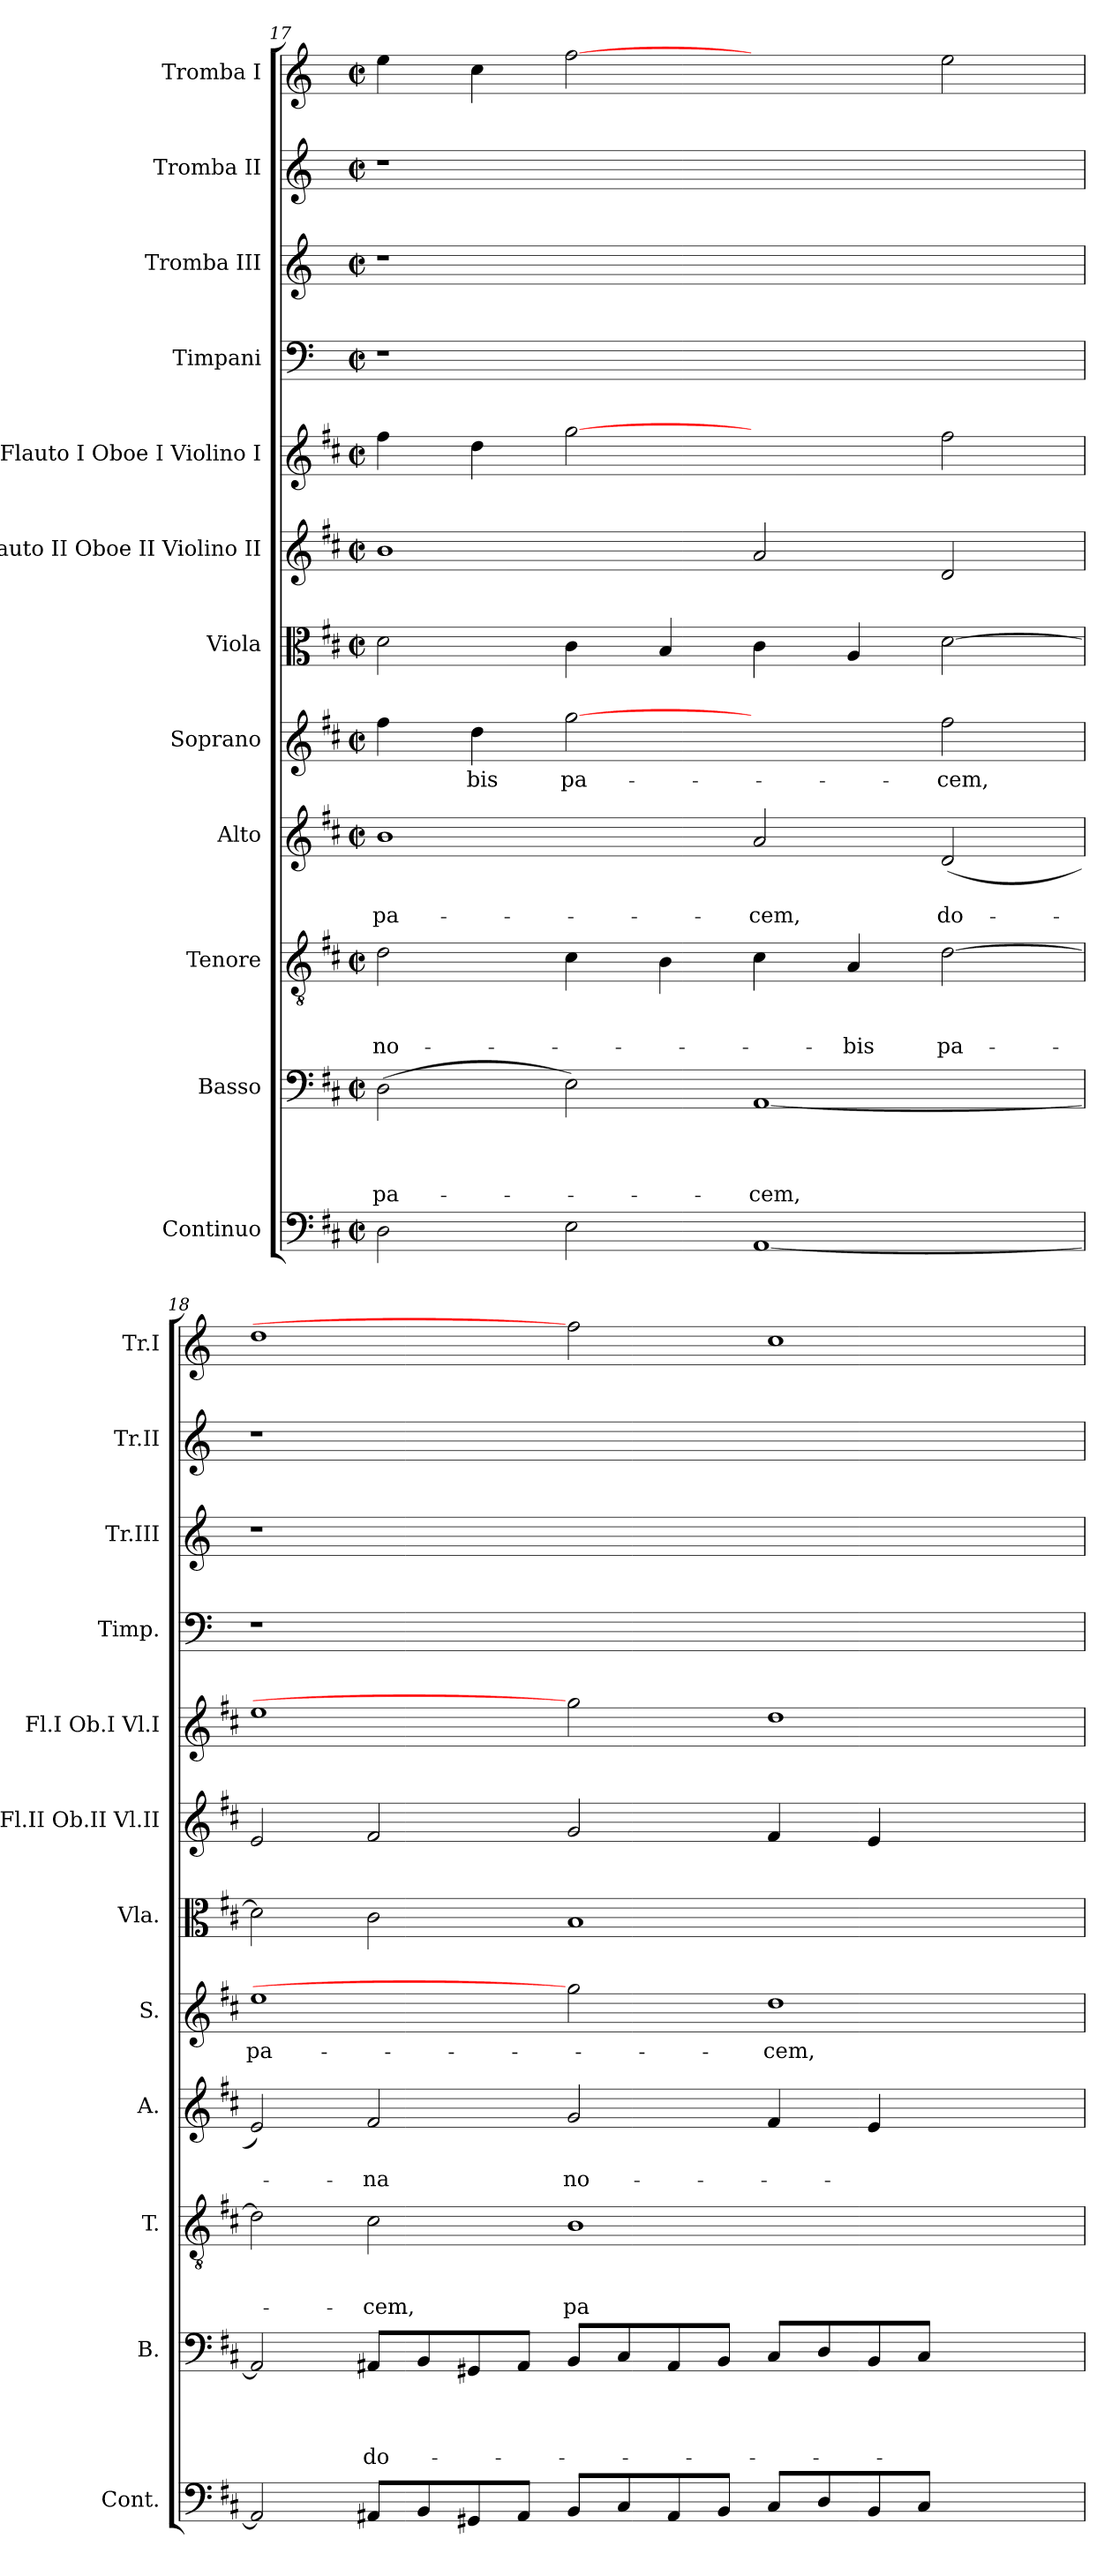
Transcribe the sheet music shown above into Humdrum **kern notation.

**kern	**kern	**text	**text	**text	**text	**kern	**text	**text	**text	**kern	**text	**text	**kern	**text	**kern	**kern	**kern	**kern	**kern	**kern	**kern
*part12	*part11	*part11	*part11	*part11	*part11	*part10	*part10	*part10	*part10	*part9	*part9	*part9	*part8	*part8	*part7	*part6	*part5	*part4	*part3	*part2	*part1
*staff12	*staff11	*staff11	*staff11	*staff11	*staff11	*staff10	*staff10	*staff10	*staff10	*staff9	*staff9	*staff9	*staff8	*staff8	*staff7	*staff6	*staff5	*staff4	*staff3	*staff2	*staff1
*I"Continuo	*I"Basso	*	*	*	*	*I"Tenore	*	*	*	*I"Alto	*	*	*I"Soprano	*	*I"Viola	*I"Flauto II Oboe II Violino II	*I"Flauto I Oboe I Violino I	*I"Timpani	*I"Tromba III	*I"Tromba II	*I"Tromba I
*I'Cont.	*I'B.	*	*	*	*	*I'T.	*	*	*	*I'A.	*	*	*I'S.	*	*I'Vla.	*I'Fl.II Ob.II Vl.II	*I'Fl.I Ob.I Vl.I	*I'Timp.	*I'Tr.III	*I'Tr.II	*I'Tr.I
!!LO:PB:g=z
*clefF4	*clefF4	*	*	*	*	*clefGv2	*	*	*	*clefG2	*	*	*clefG2	*	*clefC3	*clefG2	*clefG2	*clefF4	*clefG2	*clefG2	*clefG2
*	*	*	*	*	*	*	*	*	*	*	*	*	*	*	*	*	*	*ITrd-1c-2	*ITrd-1c-2	*ITrd-1c-2	*ITrd-1c-2
*k[f#c#]	*k[f#c#]	*	*	*	*	*k[f#c#]	*	*	*	*k[f#c#]	*	*	*k[f#c#]	*	*k[f#c#]	*k[f#c#]	*k[f#c#]	*k[f#c#]	*k[f#c#]	*k[f#c#]	*k[f#c#]
*D:	*D:	*	*	*	*	*D:	*	*	*	*D:	*	*	*D:	*	*D:	*D:	*D:	*D:	*D:	*D:	*D:
*M2/2	*M2/2	*	*	*	*	*M2/2	*	*	*	*M2/2	*	*	*M2/2	*	*M2/2	*M2/2	*M2/2	*M2/2	*M2/2	*M2/2	*M2/2
*met(c|)	*met(c|)	*	*	*	*	*met(c|)	*	*	*	*met(c|)	*	*	*met(c|)	*	*met(c|)	*met(c|)	*met(c|)	*met(c|)	*met(c|)	*met(c|)	*met(c|)
=17	=17	=17	=17	=17	=17	=17	=17	=17	=17	=17	=17	=17	=17	=17	=17	=17	=17	=17	=17	=17	=17
!	!	!	!	!	!LO:LY:b	!	!	!	!LO:LY:b	!	!	!LO:LY:b	!	!	!	!	!	!	!	!	!
2D\	(>2D\	.	.	.	pa-	2d\	.	.	no-	1b	.	pa-	4ff#\	.	2d\	1b	4ff#\	1r	1r	1r	4ff#\
!	!	!	!	!	!	!	!	!	!	!	!	!	!	!LO:LY:b	!	!	!	!	!	!	!
.	.	.	.	.	.	.	.	.	.	.	.	.	4dd\	-bis	.	.	4dd\	.	.	.	4dd\
!	!	!	!	!	!	!	!	!	!	!	!	!	!	!LO:LY:b	!	!	!	!	!	!	!
2E\	2E\)	.	.	.	.	4c#\	.	.	.	.	.	.	[2gg	pa-	4c#\	.	[2gg	.	.	.	[2gg
.	.	.	.	.	.	4B\	.	.	.	.	.	.	.	.	4B/	.	.	.	.	.	.
!	!	!	!	!	!LO:LY:b	!	!	!	!	!	!	!LO:LY:b	!	!	!	!	!	!	!	!	!
[1AA	[1AA	.	.	.	-cem,	4c#\	.	.	.	2a/	.	-cem,	2ryy	.	4c#\	2a/	2ryy	1ryy	1ryy	1ryy	2ryy
!	!	!	!	!	!	!	!	!	!LO:LY:b	!	!	!	!	!	!	!	!	!	!	!	!
.	.	.	.	.	.	4A/	.	.	-bis	.	.	.	.	.	4A/	.	.	.	.	.	.
!	!	!	!	!	!	!	!	!	!LO:LY:b	!	!	!LO:LY:b	!	!LO:LY:b	!	!	!	!	!	!	!
.	.	.	.	.	.	[2d\	.	.	pa-	(<2d/	.	do-	2ff#\	-cem,	[2d\	2d/	2ff#\	.	.	.	2ff#\
=18	=18	=18	=18	=18	=18	=18	=18	=18	=18	=18	=18	=18	=18	=18	=18	=18	=18	=18	=18	=18	=18
!	!	!	!	!	!	!	!	!	!	!	!	!	!	!LO:LY:b	!	!	!	!	!	!	!
2AA/]	2AA/]	.	.	.	.	2d\]	.	.	.	2e/)	.	.	1ee	pa-	2d\]	2e/	1ee	1r	1r	1r	1ee
!	!	!	!	!	!LO:LY:b	!	!	!	!LO:LY:b	!	!	!LO:LY:b	!	!	!	!	!	!	!	!	!
8AA#X/L	8AA#X/L	.	.	.	do-	2c#\	.	.	-cem,	2f#/	.	-na	.	.	2c#\	2f#/	.	.	.	.	.
8BB/	8BB/	.	.	.	.	.	.	.	.	.	.	.	.	.	.	.	.	.	.	.	.
8GG#X/	8GG#X/	.	.	.	.	.	.	.	.	.	.	.	.	.	.	.	.	.	.	.	.
8AA#/J	8AA#/J	.	.	.	.	.	.	.	.	.	.	.	.	.	.	.	.	.	.	.	.
!	!	!	!	!	!	!	!	!	!LO:LY:b	!	!	!LO:LY:b	!	!	!	!	!	!	!	!	!
8BB/L	8BB/L	.	.	.	.	1B	.	.	pa-	2g/	.	no-	2gg]	.	1B	2g/	2gg]	1.ryy	1.ryy	1.ryy	2gg]
8C#/	8C#/	.	.	.	.	.	.	.	.	.	.	.	.	.	.	.	.	.	.	.	.
8AA#/	8AA#/	.	.	.	.	.	.	.	.	.	.	.	.	.	.	.	.	.	.	.	.
8BB/J	8BB/J	.	.	.	.	.	.	.	.	.	.	.	.	.	.	.	.	.	.	.	.
!	!	!	!	!	!	!	!	!	!	!	!	!	!	!LO:LY:b	!	!	!	!	!	!	!
8C#/L	8C#/L	.	.	.	.	.	.	.	.	4f#/	.	.	1dd	-cem,	.	4f#/	1dd	.	.	.	1dd
8D/	8D/	.	.	.	.	.	.	.	.	.	.	.	.	.	.	.	.	.	.	.	.
8BB/	8BB/	.	.	.	.	.	.	.	.	4e/	.	.	.	.	.	4e/	.	.	.	.	.
8C#/J	8C#/J	.	.	.	.	.	.	.	.	.	.	.	.	.	.	.	.	.	.	.	.
2ryy	2ryy	.	.	.	.	2ryy	.	.	.	2ryy	.	.	.	.	2ryy	2ryy	.	.	.	.	.
=	=	=	=	=	=	=	=	=	=	=	=	=	=	=	=	=	=	=	=	=	=
*-	*-	*-	*-	*-	*-	*-	*-	*-	*-	*-	*-	*-	*-	*-	*-	*-	*-	*-	*-	*-	*-
